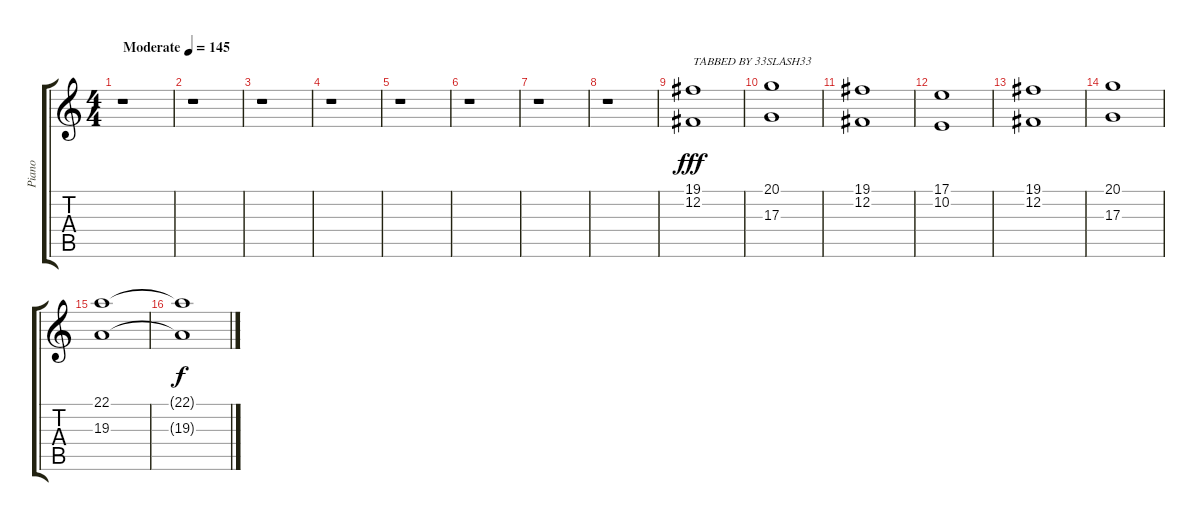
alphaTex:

\track ("Piano" "Piano") {instrument brightacousticpiano}
\staff {score tabs}
\tuning (B3 Gb3 D3 A2 E2 B1) {hide}
\ts (4 4)
\tempo (145 "Moderate")
\clef g2
\ks c
r.1{dy fff instrument brightacousticpiano} |
r.1 |
r.1 |
r.1 |
r.1 |
r.1 |
r.1 |
r.1 |
(19.1 12.2).1{txt "TABBED BY 33SLASH33"} |
(20.1 17.3).1 |
(19.1 12.2).1 |
(17.1 10.2).1 |
(19.1 12.2).1 |
(20.1 17.3).1 |
(22.1 19.3).1 |
(22.1{t} 19.3{t}).1{dy f}
